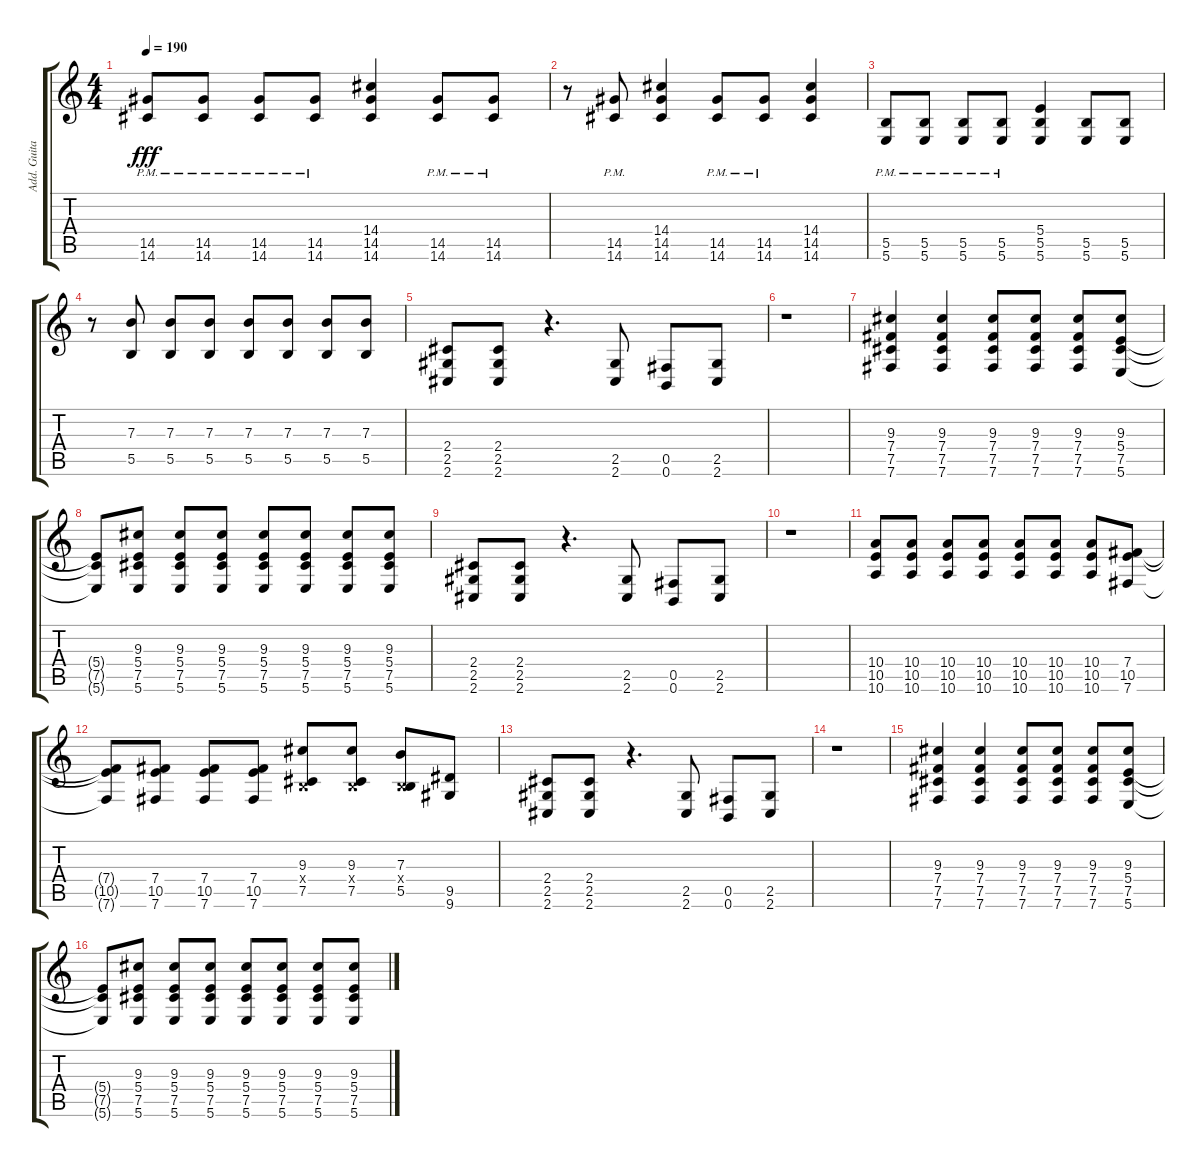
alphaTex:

\track ("Add. Guitar" "Add. Guita") {instrument overdrivenguitar}
\staff {score tabs}
\tuning (Db4 Ab3 E3 B2 Gb2 B1) {hide}
\ts (4 4)
\tempo 190
\clef g2
\ks c
(14.5{pm} 14.6{pm}).8{dy fff} (14.5{pm} 14.6{pm}).8 (14.5{pm} 14.6{pm}).8 (14.5{pm} 14.6{pm}).8 (14.4 14.5 14.6).4 (14.5{pm} 14.6{pm}).8 (14.5{pm} 14.6{pm}).8 |
r.8 (14.5{pm} 14.6{pm}).8 (14.4 14.5 14.6).4 (14.5{pm} 14.6{pm}).8 (14.5{pm} 14.6{pm}).8 (14.4 14.5 14.6).4 |
(5.5{pm} 5.6{pm}).8 (5.5{pm} 5.6{pm}).8 (5.5{pm} 5.6{pm}).8 (5.5{pm} 5.6{pm}).8 (5.4 5.5 5.6).4 (5.5 5.6).8 (5.5 5.6).8 |
r.8 (7.3 5.5).8 (7.3 5.5).8 (7.3 5.5).8 (7.3 5.5).8 (7.3 5.5).8 (7.3 5.5).8 (7.3 5.5).8 |
(2.4 2.5 2.6).8 (2.4 2.5 2.6).8 r.4{d} (2.5 2.6).8 (0.5 0.6).8 (2.5 2.6).8 |
r.1 |
(9.3 7.4 7.5 7.6).4 (9.3 7.4 7.5 7.6).4 (9.3 7.4 7.5 7.6).8 (9.3 7.4 7.5 7.6).8 (9.3 7.4 7.5 7.6).8 (9.3 5.4 7.5 5.6).8 |
(5.4{t} 7.5{t} 5.6{t}).8 (9.3 5.4 7.5 5.6).8 (9.3 5.4 7.5 5.6).8 (9.3 5.4 7.5 5.6).8 (9.3 5.4 7.5 5.6).8 (9.3 5.4 7.5 5.6).8 (9.3 5.4 7.5 5.6).8 (9.3 5.4 7.5 5.6).8 |
(2.4 2.5 2.6).8 (2.4 2.5 2.6).8 r.4{d} (2.5 2.6).8 (0.5 0.6).8 (2.5 2.6).8 |
r.1 |
(10.4 10.5 10.6).8 (10.4 10.5 10.6).8 (10.4 10.5 10.6).8 (10.4 10.5 10.6).8 (10.4 10.5 10.6).8 (10.4 10.5 10.6).8 (10.4 10.5 10.6).8 (7.4 10.5 7.6).8 |
(7.4{t} 10.5{t} 7.6{t}).8 (7.4 10.5 7.6).8 (7.4 10.5 7.6).8 (7.4 10.5 7.6).8 (9.3 0.4{x} 7.5).8 (9.3 0.4{x} 7.5).8 (7.3 0.4{x} 5.5).8 (9.5 9.6).8 |
(2.4 2.5 2.6).8 (2.4 2.5 2.6).8 r.4{d} (2.5 2.6).8 (0.5 0.6).8 (2.5 2.6).8 |
r.1 |
(9.3 7.4 7.5 7.6).4 (9.3 7.4 7.5 7.6).4 (9.3 7.4 7.5 7.6).8 (9.3 7.4 7.5 7.6).8 (9.3 7.4 7.5 7.6).8 (9.3 5.4 7.5 5.6).8 |
(5.4{t} 7.5{t} 5.6{t}).8 (9.3 5.4 7.5 5.6).8 (9.3 5.4 7.5 5.6).8 (9.3 5.4 7.5 5.6).8 (9.3 5.4 7.5 5.6).8 (9.3 5.4 7.5 5.6).8 (9.3 5.4 7.5 5.6).8 (9.3 5.4 7.5 5.6).8
